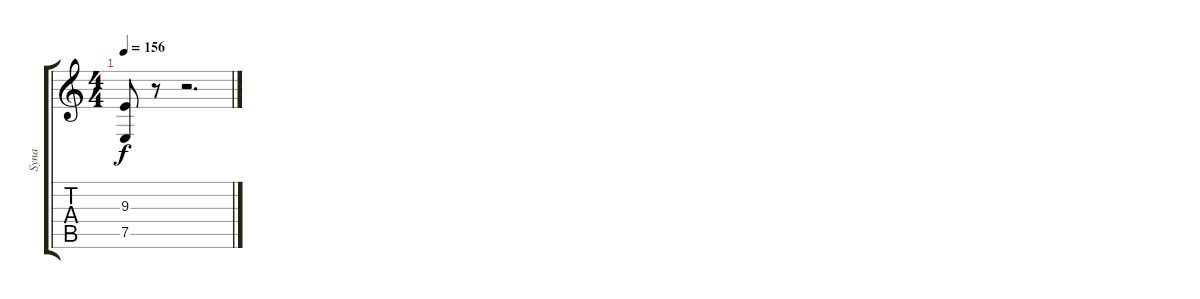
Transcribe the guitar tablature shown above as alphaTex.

\track ("Syna" "Syna") {instrument stringensemble1}
\staff {score tabs}
\tuning (E4 B3 G3 D3 A2 D2) {hide}
\ts (4 4)
\tempo 156
\clef g2
\ks c
(9.3 7.5).8{dy f} r.8 r.2{d}
